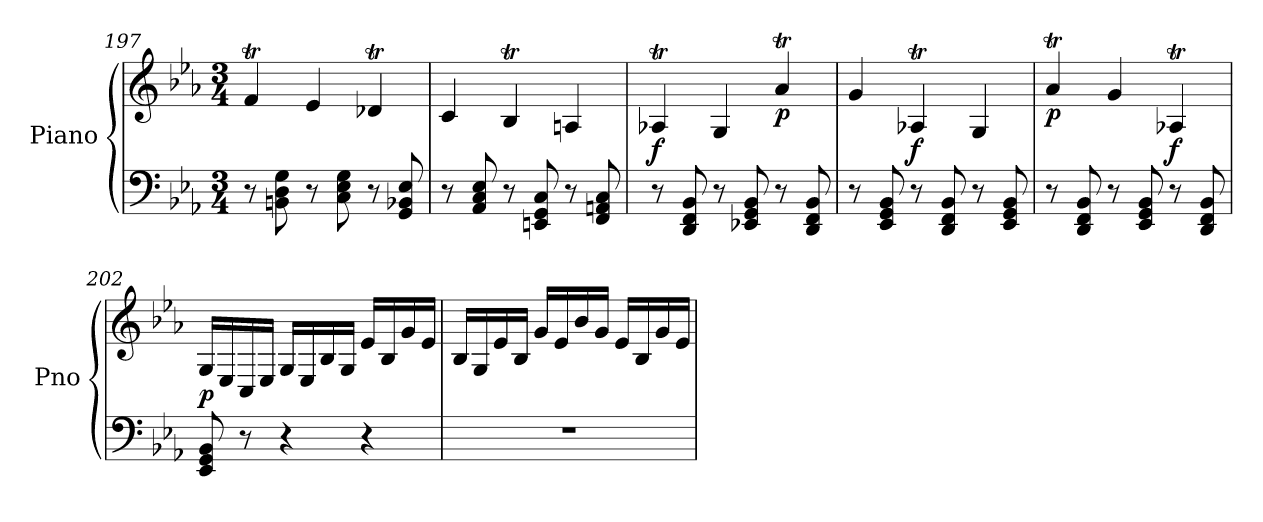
**kern	**kern	**dynam
*part1	*part1	*part1
*staff2	*staff1	*staff1/2
*I"Piano	*	*
*I'Pno	*	*
!!LO:LB:g=z
*clefF4	*clefG2	*
*k[b-e-a-]	*k[b-e-a-]	*
*E-:	*E-:	*
*M3/4	*M3/4	*
=197	=197	=197
8r	4fT/	.
8BBn\ 8D\ 8G\	.	.
8r	4e-/	.
8C\ 8E-\ 8G\	.	.
8r	4d-XT/	.
8GG/ 8BB-X/ 8E-/	.	.
=198	=198	=198
8r	4c/	.
8AA-/ 8C/ 8E-/	.	.
8r	4B-T/	.
8EEn/ 8GG/ 8C/	.	.
8r	4An/	.
8FF/ 8AAn/ 8C/	.	.
=199	=199	=199
!	!	!LO:DY:b
8r	4A-XT/	f
8DD/ 8FF/ 8BB-/	.	.
8r	4G/	.
8EE-X/ 8GG/ 8BB-/	.	.
!	!	!LO:DY:b
8r	4a-T/	p
8DD/ 8FF/ 8BB-/	.	.
=200	=200	=200
8r	4g/	.
8EE-/ 8GG/ 8BB-/	.	.
!	!	!LO:DY:b
8r	4A-XT/	f
8DD/ 8FF/ 8BB-/	.	.
8r	4G/	.
8EE-/ 8GG/ 8BB-/	.	.
=201	=201	=201
!	!	!LO:DY:b
8r	4a-T/	p
8DD/ 8FF/ 8BB-/	.	.
8r	4g/	.
8EE-/ 8GG/ 8BB-/	.	.
!	!	!LO:DY:b
8r	4A-XT/	f
8DD/ 8FF/ 8BB-/	.	.
!!LO:LB:g=z
=202	=202	=202
!	!	!LO:DY:b
8EE-/ 8GG/ 8BB-/	16G/LL	p
.	16E-/	.
8r	16C/	.
.	16E-/JJ	.
4r	16G/LL	.
.	16E-/	.
.	16B-/	.
.	16G/JJ	.
4r	16e-/LL	.
.	16B-/	.
.	16g/	.
.	16e-/JJ	.
=203	=203	=203
2.r	16B-/LL	.
.	16G/	.
.	16e-/	.
.	16B-/JJ	.
.	16g/LL	.
.	16e-/	.
.	16b-/	.
.	16g/JJ	.
.	16e-/LL	.
.	16B-/	.
.	16g/	.
.	16e-/JJ	.
=	=	=
*-	*-	*-
